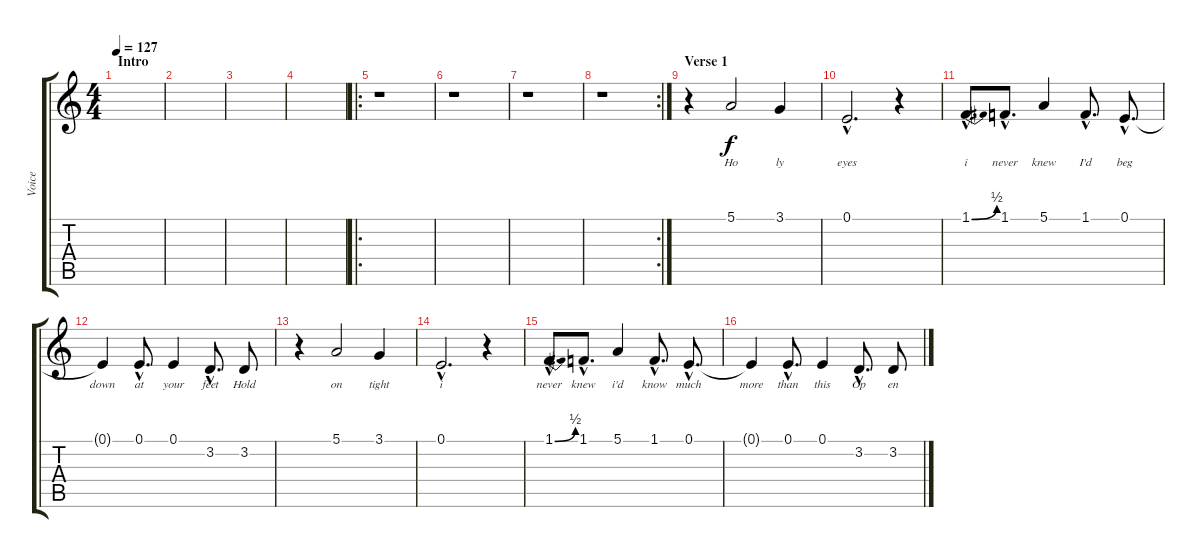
\track ("Voice" "Voice") {instrument lead2sawtooth}
\staff {score tabs}
\tuning (E4 B3 G3 D3 A2 E2) {hide}
\ts (4 4)
\section ("" "Intro")
\tempo 127
\clef g2
\ks c
|
|
|
|
\ro
r.1 |
r.1 |
r.1 |
\rc 2
r.1 |
\section ("" "Verse 1")
r.4 5.1.2{lyrics (0 "Ho") lyrics (1 "") lyrics (2 "") lyrics (3 "") lyrics (4 "")} 3.1.4{lyrics (0 "ly") lyrics (1 "") lyrics (2 "") lyrics (3 "") lyrics (4 "")} |
0.1{hac}.2{d lyrics (0 "eyes") lyrics (1 "") lyrics (2 "") lyrics (3 "") lyrics (4 "")} r.4 |
1.1{be (bend 0 0 60 2) hac}.8{d lyrics (0 "i") lyrics (1 "") lyrics (2 "") lyrics (3 "") lyrics (4 "")} 1.1{hac}.8{d lyrics (0 "never") lyrics (1 "") lyrics (2 "") lyrics (3 "") lyrics (4 "")} 5.1.4{lyrics (0 "knew") lyrics (1 "") lyrics (2 "") lyrics (3 "") lyrics (4 "")} 1.1{hac}.8{d lyrics (0 "I'd") lyrics (1 "") lyrics (2 "") lyrics (3 "") lyrics (4 "")} 0.1{hac}.8{d lyrics (0 "beg") lyrics (1 "") lyrics (2 "") lyrics (3 "") lyrics (4 "")} |
0.1{t}.4{lyrics (0 "down") lyrics (1 "") lyrics (2 "") lyrics (3 "") lyrics (4 "")} 0.1{hac}.8{d lyrics (0 "at") lyrics (1 "") lyrics (2 "") lyrics (3 "") lyrics (4 "")} 0.1.4{lyrics (0 "your") lyrics (1 "") lyrics (2 "") lyrics (3 "") lyrics (4 "")} 3.2{hac}.8{d lyrics (0 "feet") lyrics (1 "") lyrics (2 "") lyrics (3 "") lyrics (4 "")} 3.2.8{lyrics (0 "Hold") lyrics (1 "") lyrics (2 "") lyrics (3 "") lyrics (4 "")} |
r.4 5.1.2{lyrics (0 "on") lyrics (1 "") lyrics (2 "") lyrics (3 "") lyrics (4 "")} 3.1.4{lyrics (0 "tight") lyrics (1 "") lyrics (2 "") lyrics (3 "") lyrics (4 "")} |
0.1{hac}.2{d lyrics (0 "i") lyrics (1 "") lyrics (2 "") lyrics (3 "") lyrics (4 "")} r.4 |
1.1{be (bend 0 0 60 2) hac}.8{d lyrics (0 "never") lyrics (1 "") lyrics (2 "") lyrics (3 "") lyrics (4 "")} 1.1{hac}.8{d lyrics (0 "knew") lyrics (1 "") lyrics (2 "") lyrics (3 "") lyrics (4 "")} 5.1.4{lyrics (0 "i'd") lyrics (1 "") lyrics (2 "") lyrics (3 "") lyrics (4 "")} 1.1{hac}.8{d lyrics (0 "know") lyrics (1 "") lyrics (2 "") lyrics (3 "") lyrics (4 "")} 0.1{hac}.8{d lyrics (0 "much") lyrics (1 "") lyrics (2 "") lyrics (3 "") lyrics (4 "")} |
0.1{t}.4{lyrics (0 "more") lyrics (1 "") lyrics (2 "") lyrics (3 "") lyrics (4 "")} 0.1{hac}.8{d lyrics (0 "than") lyrics (1 "") lyrics (2 "") lyrics (3 "") lyrics (4 "")} 0.1.4{lyrics (0 "this") lyrics (1 "") lyrics (2 "") lyrics (3 "") lyrics (4 "")} 3.2{hac}.8{d lyrics (0 "Op") lyrics (1 "") lyrics (2 "") lyrics (3 "") lyrics (4 "")} 3.2.8{lyrics (0 "en") lyrics (1 "") lyrics (2 "") lyrics (3 "") lyrics (4 "")}
